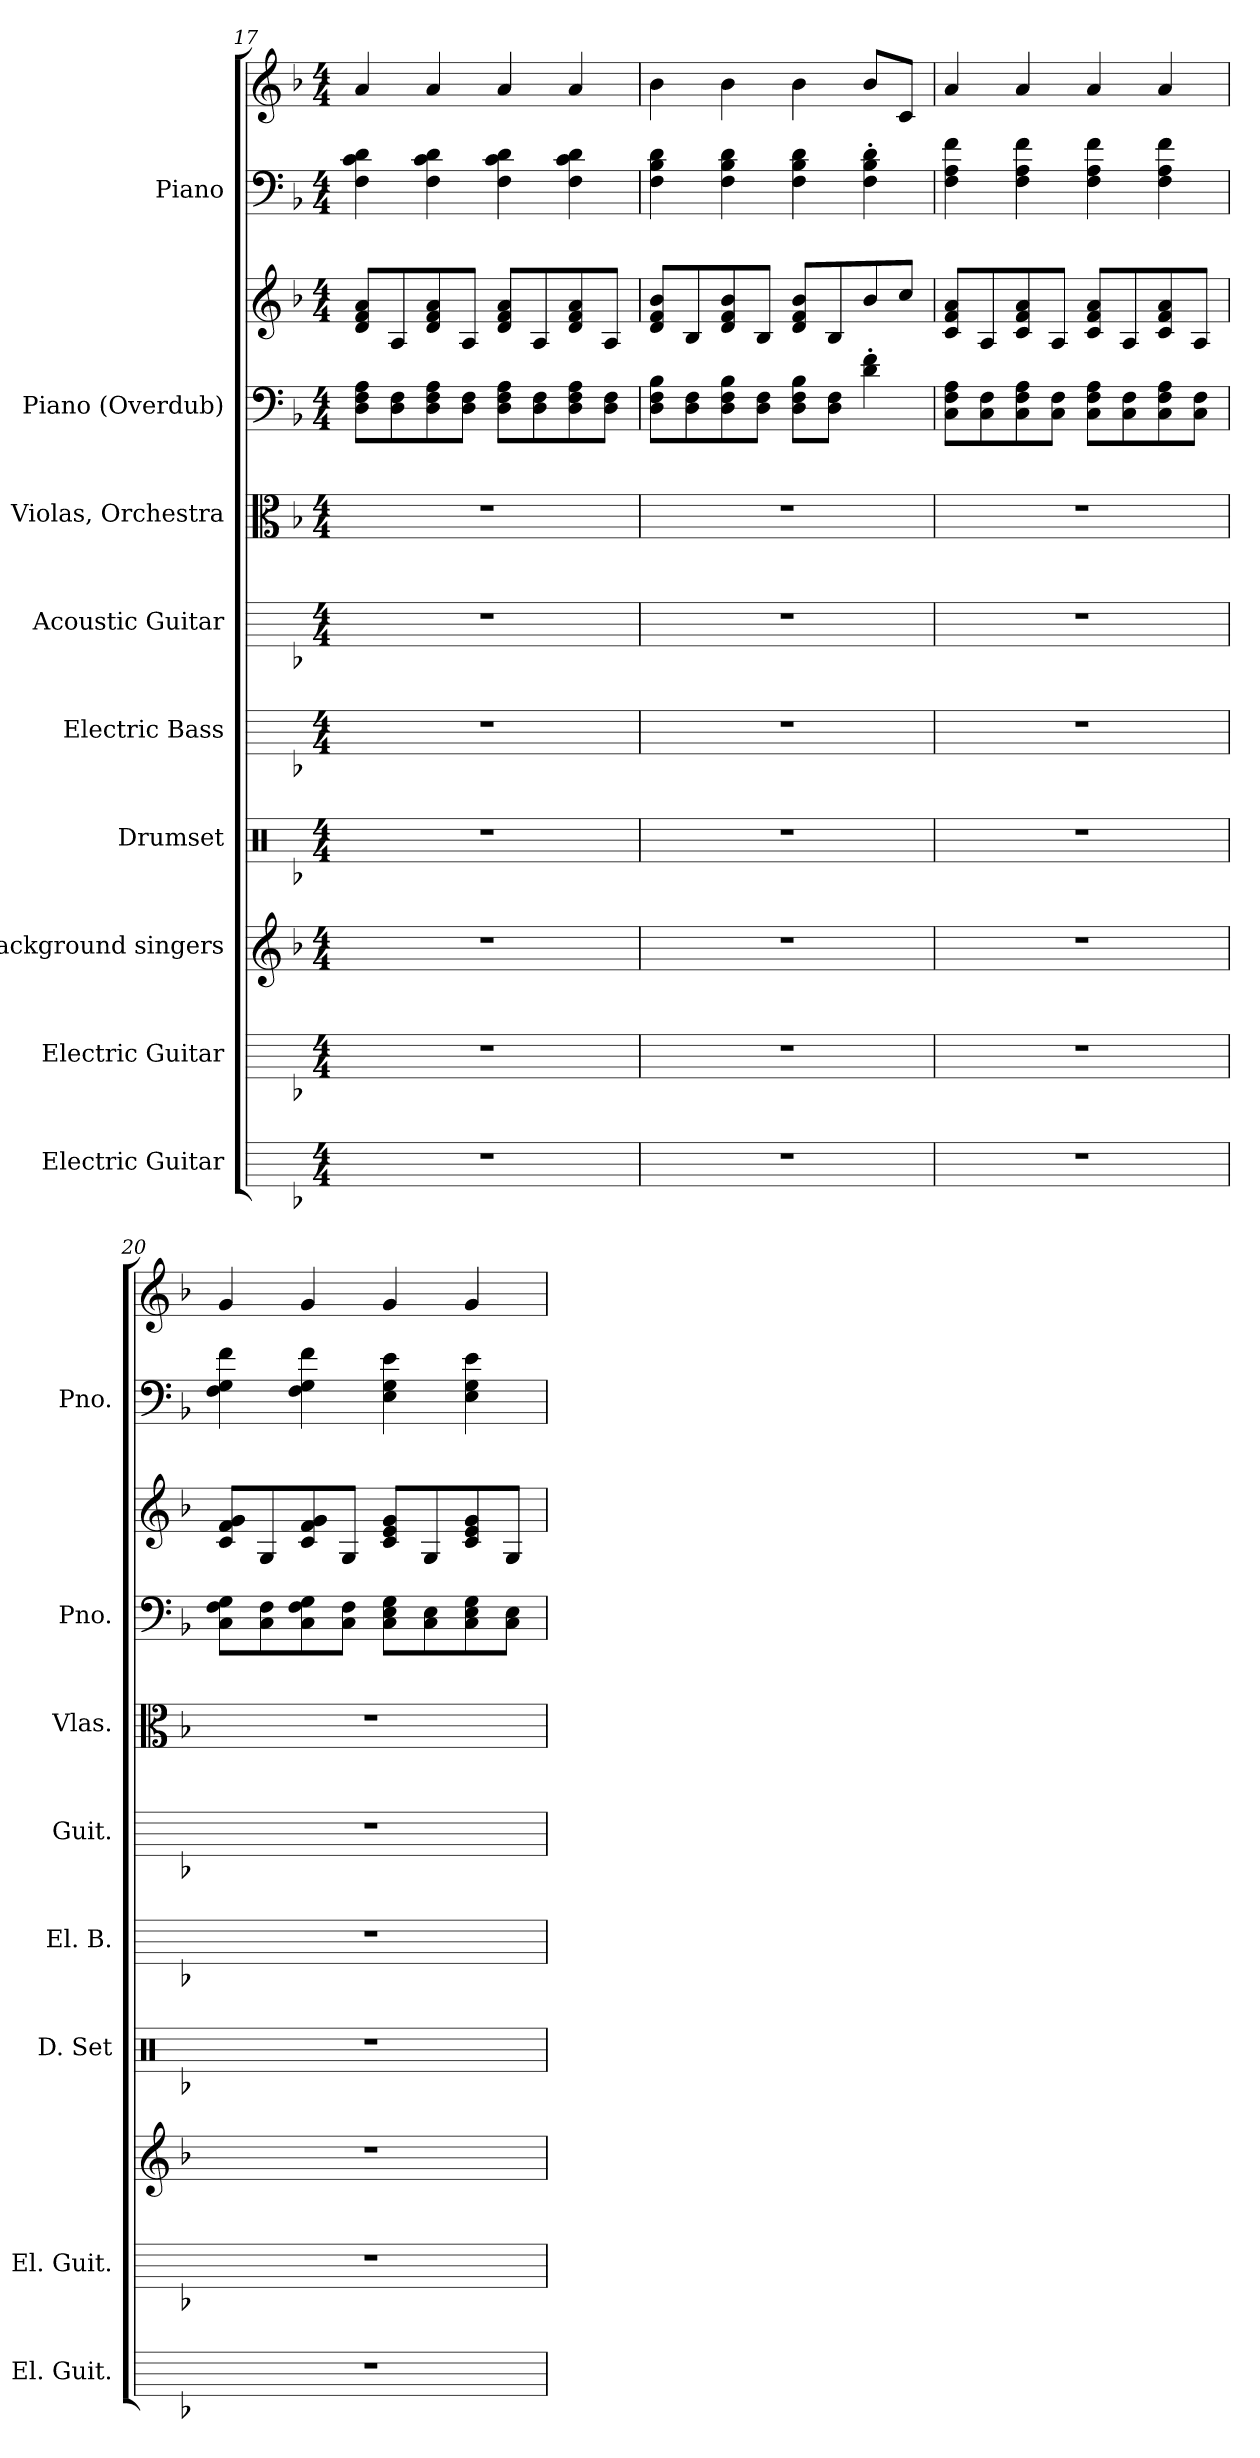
**kern	**kern	**kern	**kern	**kern	**kern	**kern	**kern	**kern	**kern	**kern
*part9	*part8	*part7	*part6	*part5	*part4	*part3	*part2	*part2	*part1	*part1
*staff11	*staff10	*staff9	*staff8	*staff7	*staff6	*staff5	*staff4	*staff3	*staff2	*staff1
*I"Electric Guitar	*I"Electric Guitar	*I"Background singers	*I"Drumset	*I"Electric Bass	*I"Acoustic Guitar	*I"Violas, Orchestra	*I"Piano (Overdub)	*	*I"Piano	*
*I'El. Guit.	*I'El. Guit.	*	*I'D. Set	*I'El. B.	*I'Guit.	*I'Vlas.	*I'Pno.	*	*I'Pno.	*
*	*	*clefG2	*clefX	*	*	*clefC3	*clefF4	*clefG2	*clefF4	*clefG2
*	*	*	*	*ITrd7c12	*	*	*	*	*	*
*k[b-]	*k[b-]	*k[b-]	*k[b-]	*k[b-]	*k[b-]	*k[b-]	*k[b-]	*k[b-]	*k[b-]	*k[b-]
*M4/4	*M4/4	*M4/4	*M4/4	*M4/4	*M4/4	*M4/4	*M4/4	*M4/4	*M4/4	*M4/4
=17	=17	=17	=17	=17	=17	=17	=17	=17	=17	=17
1r	1r	1r	1r	1r	1r	1r	8D\ 8F\ 8A\L	8d/ 8f/ 8a/L	4F\ 4c\ 4d\	4a/
.	.	.	.	.	.	.	8D\ 8F\	8A/	.	.
.	.	.	.	.	.	.	8D\ 8F\ 8A\	8d/ 8f/ 8a/	4F\ 4c\ 4d\	4a/
.	.	.	.	.	.	.	8D\ 8F\J	8A/J	.	.
.	.	.	.	.	.	.	8D\ 8F\ 8A\L	8d/ 8f/ 8a/L	4F\ 4c\ 4d\	4a/
.	.	.	.	.	.	.	8D\ 8F\	8A/	.	.
.	.	.	.	.	.	.	8D\ 8F\ 8A\	8d/ 8f/ 8a/	4F\ 4c\ 4d\	4a/
.	.	.	.	.	.	.	8D\ 8F\J	8A/J	.	.
=18	=18	=18	=18	=18	=18	=18	=18	=18	=18	=18
1r	1r	1r	1r	1r	1r	1r	8D\ 8F\ 8B-\L	8d/ 8f/ 8b-/L	4F\ 4B-\ 4d\	4b-\
.	.	.	.	.	.	.	8D\ 8F\	8B-/	.	.
.	.	.	.	.	.	.	8D\ 8F\ 8B-\	8d/ 8f/ 8b-/	4F\ 4B-\ 4d\	4b-\
.	.	.	.	.	.	.	8D\ 8F\J	8B-/J	.	.
.	.	.	.	.	.	.	8D\ 8F\ 8B-\L	8d/ 8f/ 8b-/L	4F\ 4B-\ 4d\	4b-\
.	.	.	.	.	.	.	8D\ 8F\J	8B-/	.	.
.	.	.	.	.	.	.	4d\' 4f\'	8b-/	4F\' 4B-\' 4d\'	8b-/L
.	.	.	.	.	.	.	.	8cc/J	.	8c/J
!!LO:PB:g=z
=19	=19	=19	=19	=19	=19	=19	=19	=19	=19	=19
1r	1r	1r	1r	1r	1r	1r	8C\ 8F\ 8A\L	8c/ 8f/ 8a/L	4F\ 4A\ 4f\	4a/
.	.	.	.	.	.	.	8C\ 8F\	8A/	.	.
.	.	.	.	.	.	.	8C\ 8F\ 8A\	8c/ 8f/ 8a/	4F\ 4A\ 4f\	4a/
.	.	.	.	.	.	.	8C\ 8F\J	8A/J	.	.
.	.	.	.	.	.	.	8C\ 8F\ 8A\L	8c/ 8f/ 8a/L	4F\ 4A\ 4f\	4a/
.	.	.	.	.	.	.	8C\ 8F\	8A/	.	.
.	.	.	.	.	.	.	8C\ 8F\ 8A\	8c/ 8f/ 8a/	4F\ 4A\ 4f\	4a/
.	.	.	.	.	.	.	8C\ 8F\J	8A/J	.	.
=20	=20	=20	=20	=20	=20	=20	=20	=20	=20	=20
1r	1r	1r	1r	1r	1r	1r	8C\ 8F\ 8G\L	8c/ 8f/ 8g/L	4F\ 4G\ 4f\	4g/
.	.	.	.	.	.	.	8C\ 8F\	8G/	.	.
.	.	.	.	.	.	.	8C\ 8F\ 8G\	8c/ 8f/ 8g/	4F\ 4G\ 4f\	4g/
.	.	.	.	.	.	.	8C\ 8F\J	8G/J	.	.
.	.	.	.	.	.	.	8C\ 8E\ 8G\L	8c/ 8e/ 8g/L	4E\ 4G\ 4e\	4g/
.	.	.	.	.	.	.	8C\ 8E\	8G/	.	.
.	.	.	.	.	.	.	8C\ 8E\ 8G\	8c/ 8e/ 8g/	4E\ 4G\ 4e\	4g/
.	.	.	.	.	.	.	8C\ 8E\J	8G/J	.	.
=	=	=	=	=	=	=	=	=	=	=
*-	*-	*-	*-	*-	*-	*-	*-	*-	*-	*-
